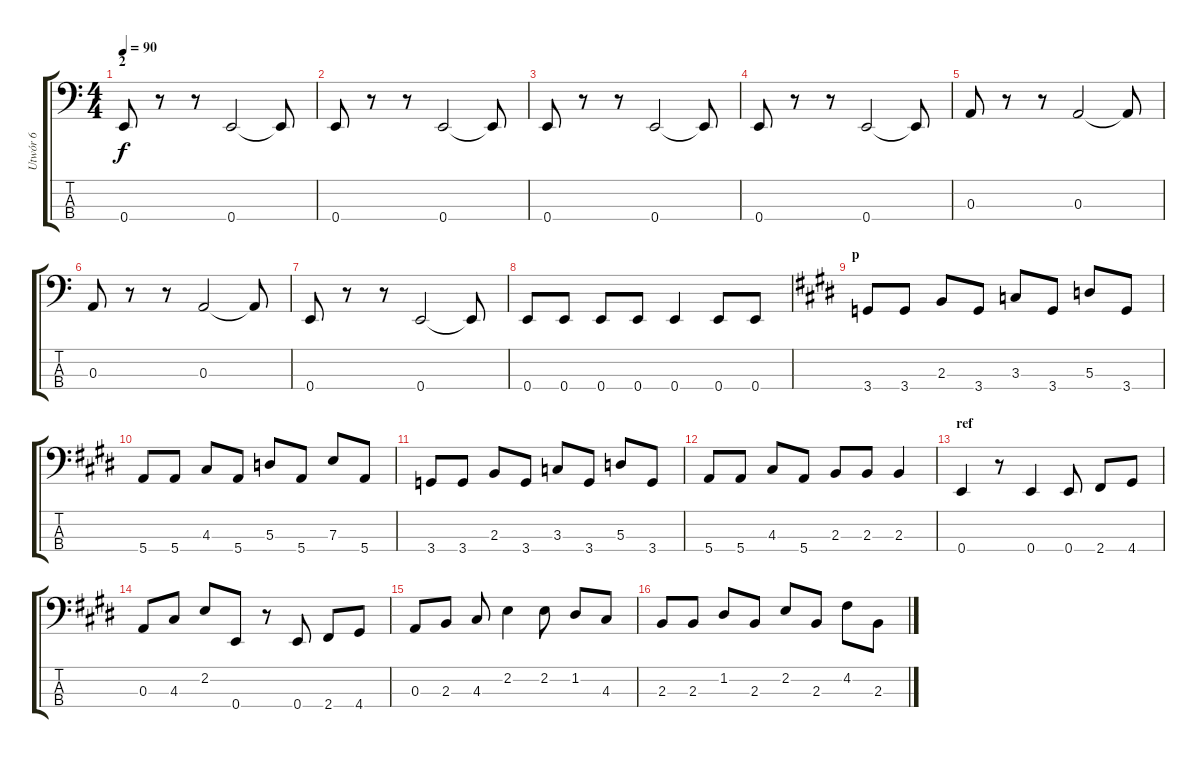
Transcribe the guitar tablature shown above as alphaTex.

\track ("Utwór 6" "Utwór 6") {instrument electricbasspick}
\staff {score tabs}
\tuning (G2 D2 A1 E1) {hide}
\ts (4 4)
\section ("" "2")
\tempo 90
\clef f4
\ks c
0.4.8{dy f} r.8 r.8 0.4.2 0.4{t}.8 |
0.4.8 r.8 r.8 0.4.2 0.4{t}.8 |
0.4.8 r.8 r.8 0.4.2 0.4{t}.8 |
0.4.8 r.8 r.8 0.4.2 0.4{t}.8 |
0.3.8 r.8 r.8 0.3.2 0.3{t}.8 |
0.3.8 r.8 r.8 0.3.2 0.3{t}.8 |
0.4.8 r.8 r.8 0.4.2 0.4{t}.8 |
0.4.8 0.4.8 0.4.8 0.4.8 0.4.4 0.4.8 0.4.8 |
\section ("" "p")
\ks e
3.4.8 3.4.8 2.3.8 3.4.8 3.3.8 3.4.8 5.3.8 3.4.8 |
5.4.8 5.4.8 4.3.8 5.4.8 5.3.8 5.4.8 7.3.8 5.4.8 |
3.4.8 3.4.8 2.3.8 3.4.8 3.3.8 3.4.8 5.3.8 3.4.8 |
5.4.8 5.4.8 4.3.8 5.4.8 2.3.8 2.3.8 2.3.4 |
\section ("" "ref")
0.4.4 r.8 0.4.4 0.4.8 2.4.8 4.4.8 |
0.3.8 4.3.8 2.2.8 0.4.8 r.8 0.4.8 2.4.8 4.4.8 |
0.3.8 2.3.8 4.3.8 2.2.4 2.2.8 1.2.8 4.3.8 |
2.3.8 2.3.8 1.2.8 2.3.8 2.2.8 2.3.8 4.2.8 2.3.8
